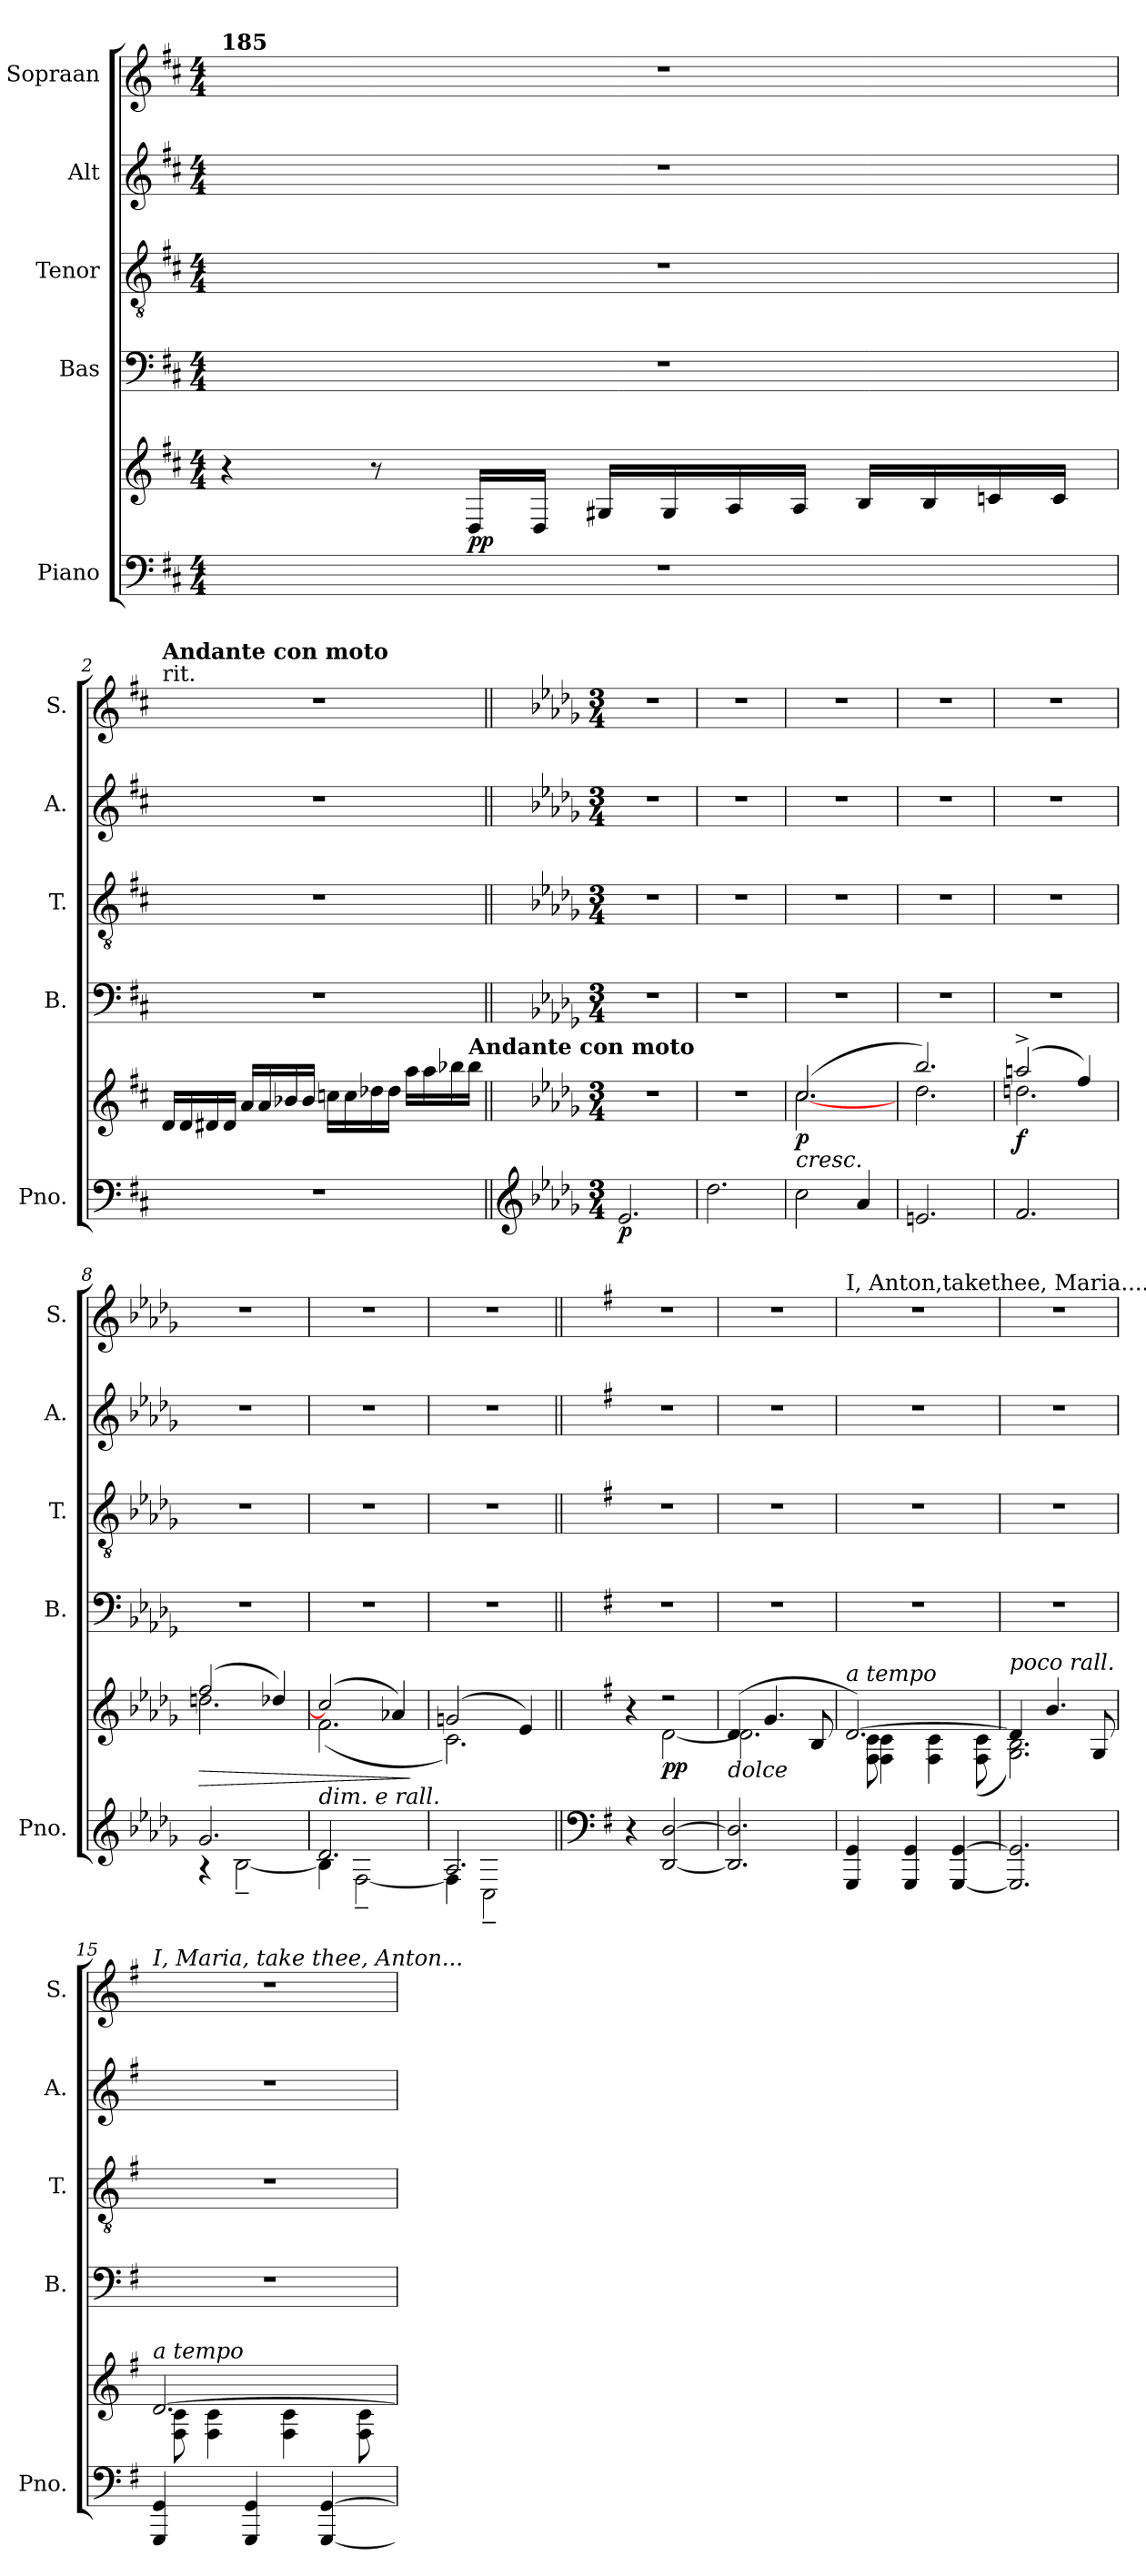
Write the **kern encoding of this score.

**kern	**kern	**dynam	**kern	**kern	**kern	**kern
*part5	*part5	*part5	*part4	*part3	*part2	*part1
*staff6	*staff5	*staff5/6	*staff4	*staff3	*staff2	*staff1
*I"Piano	*	*	*I"Bas	*I"Tenor	*I"Alt	*I"Sopraan
*I'Pno.	*	*	*I'B.	*I'T.	*I'A.	*I'S.
*clefF4	*clefG2	*	*clefF4	*clefGv2	*clefG2	*clefG2
*	*	*	*	*ITrd7c12	*	*
*k[f#c#]	*k[f#c#]	*	*k[f#c#]	*k[f#c#]	*k[f#c#]	*k[f#c#]
*D:	*D:	*	*D:	*D:	*D:	*D:
*M4/4	*M4/4	*	*M4/4	*M4/4	*M4/4	*M4/4
=1	=1	=1	=1	=1	=1	=1
!	!	!	!	!	!	!LO:TX:a:B:t=185
1r	4r	.	1r	1r	1r	1r
.	8r	.	.	.	.	.
!	!	!LO:DY:b	!	!	!	!
.	16D/LL	pp	.	.	.	.
.	16D/JJ	.	.	.	.	.
.	16G#X/LL	.	.	.	.	.
.	16G#/	.	.	.	.	.
.	16A/	.	.	.	.	.
.	16A/JJ	.	.	.	.	.
.	16B/LL	.	.	.	.	.
.	16B/	.	.	.	.	.
.	16cn/	.	.	.	.	.
.	16c/JJ	.	.	.	.	.
=2	=2	=2	=2	=2	=2	=2
*	*	*	*	*	*	*MM80
!	!	!	!	!	!	!LO:TX:a:t=rit.
!	!	!	!	!	!	!LO:TX:a:B:t=Andante con moto
1r	16d/LL	.	1r	1r	1r	1r
.	16d/	.	.	.	.	.
.	16d#X/	.	.	.	.	.
.	16d#/JJ	.	.	.	.	.
.	16a/LL	.	.	.	.	.
.	16a/	.	.	.	.	.
.	16b-X/	.	.	.	.	.
.	16b-/JJ	.	.	.	.	.
.	16ccn\LL	.	.	.	.	.
.	16cc\	.	.	.	.	.
.	16dd-X\	.	.	.	.	.
.	16dd-\JJ	.	.	.	.	.
.	16aa\LL	.	.	.	.	.
.	16aa\	.	.	.	.	.
.	16bb-X\	.	.	.	.	.
!	!LO:TX:a:B:t=Andante con moto	!	!	!	!	!
.	16bb-\JJ	.	.	.	.	.
=3||	=3||	=3||	=3||	=3||	=3||	=3||
*clefG2	*	*	*	*	*	*
*k[b-e-a-d-g-]	*k[b-e-a-d-g-]	*	*k[b-e-a-d-g-]	*k[b-e-a-d-g-]	*k[b-e-a-d-g-]	*k[b-e-a-d-g-]
*D-:	*D-:	*	*D-:	*D-:	*D-:	*D-:
*M3/4	*M3/4	*	*M3/4	*M3/4	*M3/4	*M3/4
!	!	!LO:DY:b=2	!	!	!	!
2.e-/	2.r	p	2.r	2.r	2.r	2.r
!!LO:LB:g=z
=4	=4	=4	=4	=4	=4	=4
2.dd-\	2.r	.	2.r	2.r	2.r	2.r
=5	=5	=5	=5	=5	=5	=5
!	!	!LO:HP:b	!	!	!	!
*	*^	*	*	*	*	*
!	!	!	!LO:DY:n=1:b	!	!	!	!
2cc\	(2.cc/	[2.cc\	< p	2.r	2.r	2.r	2.r
4a-/	.	.	.	.	.	.	.
=6	=6	=6	=6	=6	=6	=6	=6
2.en/	2.bb-/)	2.dd-\	.	2.r	2.r	2.r	2.r
=7	=7	=7	=7	=7	=7	=7	=7
!	!	!	!LO:DY:b	!	!	!	!
2.f/	(2aan^/	2.ddn\	f	2.r	2.r	2.r	2.r
.	4ff/)	.	.	.	.	.	.
*	*v	*v	*	*	*	*	*
.	.	[	.	.	.	.
=8	=8	=8	=8	=8	=8	=8
*^	*	*	*	*	*	*
!	!	!	!LO:HP:b	!	!	!	!
*	*	*^	*	*	*	*	*
2.g-/	4r	(2ff/	2.ddn\	>	2.r	2.r	2.r	2.r
.	[2B-~\	.	.	.	.	.	.	.
.	.	4dd-X/)	.	.	.	.	.	.
=9	=9	=9	=9	=9	=9	=9	=9	=9
!	!	!LO:TX:b:i:t=dim. e rall.	!	!	!	!	!	!
2.d-/	4B-\]	(2cc/]	(2.f\	.	2.r	2.r	2.r	2.r
.	[2F~\	.	.	.	.	.	.	.
.	.	4a-X/)	.	.	.	.	.	.
*v	*v	*	*	*	*	*	*	*
*	*v	*v	*	*	*	*	*
.	.	]	.	.	.	.
=10	=10	=10	=10	=10	=10	=10
*^	*^	*	*	*	*	*
2.A-/	4F\]	(2gn/	2.c\)	.	2.r	2.r	2.r	2.r
.	2C~\	.	.	.	.	.	.	.
.	.	4e-/)	.	.	.	.	.	.
*v	*v	*	*	*	*	*	*	*
=11||	=11||	=11||	=11||	=11||	=11||	=11||	=11||
*clefF4	*	*	*	*	*	*	*
*k[f#]	*k[f#]	*	*	*k[f#]	*k[f#]	*k[f#]	*k[f#]
*G:	*G:	*	*	*G:	*G:	*G:	*G:
4r	4r	4ryy	.	2.r	2.r	2.r	2.r
!	!	!	!LO:DY:b	!	!	!	!
[2DD/ [2D/	2r	[2d\	pp	.	.	.	.
=12	=12	=12	=12	=12	=12	=12	=12
!	!LO:TX:b:i:t=dolce	!	!	!	!	!	!
2.DD/] 2.D/]	(4d/	2.d\]	.	2.r	2.r	2.r	2.r
.	4.g/	.	.	.	.	.	.
.	8B/	.	.	.	.	.	.
=13	=13	=13	=13	=13	=13	=13	=13
!	!	!	!	!	!	!	!LO:TX:a:t=I, Anton,takethee, Maria....
!	!LO:TX:a:i:t=a tempo	!	!	!	!	!	!
4GGG/ 4GG/	[2.d/)	8F#\ 8c\	.	2.r	2.r	2.r	2.r
.	.	4F#\ 4c\	.	.	.	.	.
4GGG/ 4GG/	.	.	.	.	.	.	.
.	.	4F#\ 4c\	.	.	.	.	.
[4GGG/ [4GG/	.	.	.	.	.	.	.
.	.	(8F#\ 8c\	.	.	.	.	.
!!LO:PB:g=z
=14	=14	=14	=14	=14	=14	=14	=14
!	!LO:TX:a:i:t=poco rall.	!	!	!	!	!	!
2.GGG/] 2.GG/]	4d/]	2.G\ 2.B\)	.	2.r	2.r	2.r	2.r
.	4.b/	.	.	.	.	.	.
.	8G/	.	.	.	.	.	.
=15	=15	=15	=15	=15	=15	=15	=15
!	!	!	!	!	!	!	!LO:TX:a:i:t=I, Maria, take thee, Anton...
!	!LO:TX:a:i:t=a tempo	!	!	!	!	!	!
4GGG/ 4GG/	[2.d/	8F#\ 8c\	.	2.r	2.r	2.r	2.r
.	.	4F#\ 4c\	.	.	.	.	.
4GGG/ 4GG/	.	.	.	.	.	.	.
.	.	4F#\ 4c\	.	.	.	.	.
[4GGG/ [4GG/	.	.	.	.	.	.	.
.	.	8F#\ 8c\	.	.	.	.	.
*	*v	*v	*	*	*	*	*
=	=	=	=	=	=	=
*-	*-	*-	*-	*-	*-	*-
